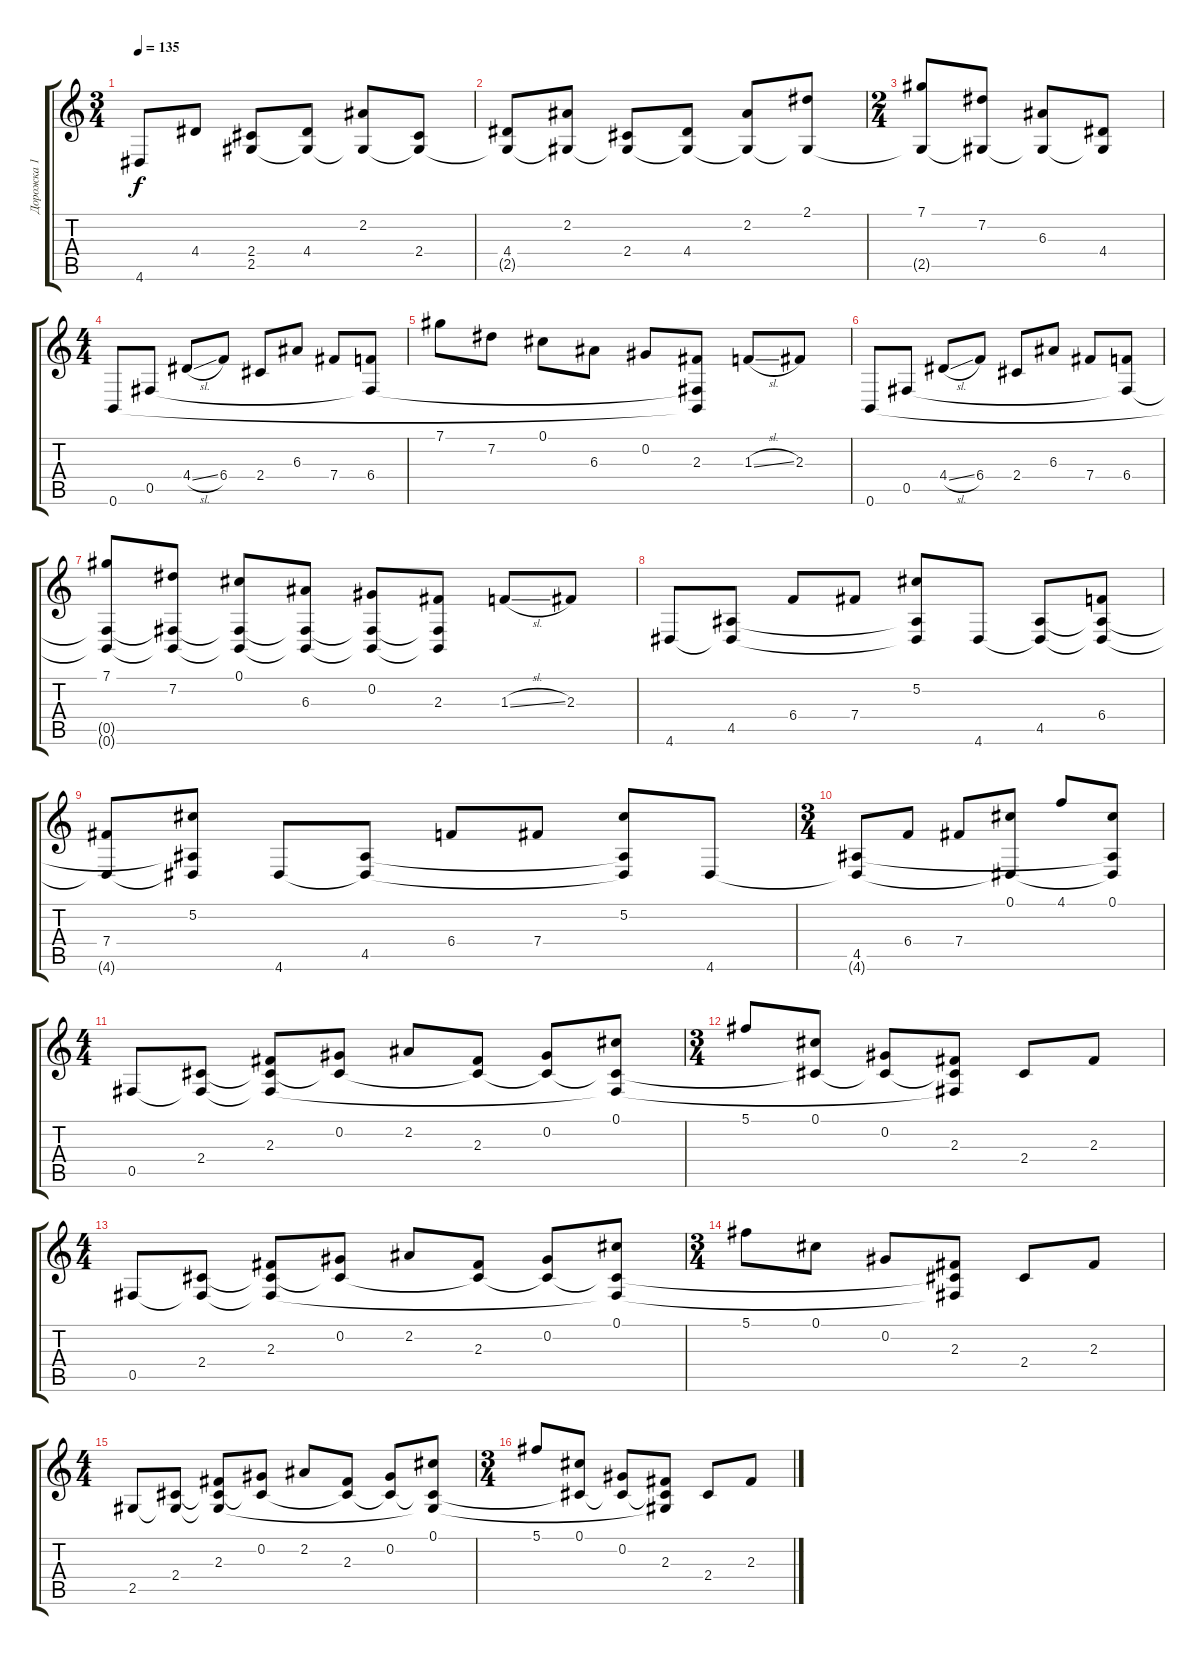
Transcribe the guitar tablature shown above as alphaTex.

\track ("Дорожка 1" "Дорожка 1") {instrument acousticguitarsteel}
\staff {score tabs}
\tuning (Db4 Ab3 E3 B2 Gb2 B1) {hide}
\ts (3 4)
\tempo 135
\clef g2
\ks c
4.6.8{dy f} 4.4.8 (2.4 2.5{t}).8 (4.4 2.5{t}).8 (2.2 2.5{t}).8 (2.4 2.5{t}).8 |
(4.4 2.5{t}).8 (2.2 2.5{t}).8 (2.4 2.5{t}).8 (4.4 2.5{t}).8 (2.2 2.5{t}).8 (2.1 2.5{t}).8 |
\ts (2 4)
(7.1 2.5{t}).8 (7.2 2.5{t}).8 (6.3 2.5{t}).8 (4.4 2.5{t}).8 |
\ts (4 4)
0.6.8 0.5.8 4.4{sl}.8 6.4.8 2.4.8 6.3.8 7.4.8 (6.4 0.5{t}).8 |
7.1.8 7.2.8 0.1.8 6.3.8 0.2.8 (2.3 0.5{t} 0.6{t}).8 1.3{sl}.8 2.3.8 |
0.6.8 0.5.8 4.4{sl}.8 6.4.8 2.4.8 6.3.8 7.4.8 (6.4 0.5{t}).8 |
(7.1 0.5{t} 0.6{t}).8 (7.2 0.5{t} 0.6{t}).8 (0.1 0.5{t} 0.6{t}).8 (6.3 0.5{t} 0.6{t}).8 (0.2 0.5{t} 0.6{t}).8 (2.3 0.5{t} 0.6{t}).8 1.3{sl}.8 2.3.8 |
4.6.8 (4.5 4.6{t}).8 6.4.8 7.4.8 (5.2 4.5{t} 4.6{t}).8 4.6.8 (4.5 4.6{t}).8 (6.4 4.5{t} 4.6{t}).8 |
(7.4 4.6{t}).8 (5.2 4.5{t} 4.6{t}).8 4.6.8 (4.5 4.6{t}).8 6.4.8 7.4.8 (5.2 4.5{t} 4.6{t}).8 4.6.8 |
\ts (3 4)
(4.5 4.6{t}).8 6.4.8 7.4.8 (0.1 4.6{t}).8 4.1.8 (0.1 4.5{t} 4.6{t}).8 |
\ts (4 4)
0.5.8 (2.4 0.5{t}).8 (2.3 2.4{t} 0.5{t}).8 (0.2 2.4{t}).8 2.2.8 (2.3 2.4{t}).8 (0.2 2.4{t}).8 (0.1 2.4{t} 0.5{t}).8 |
\ts (3 4)
5.1.8 (0.1 2.4{t}).8 (0.2 2.4{t}).8 (2.3 2.4{t} 0.5{t}).8 2.4.8 2.3.8 |
\ts (4 4)
0.5.8 (2.4 0.5{t}).8 (2.3 2.4{t} 0.5{t}).8 (0.2 2.4{t}).8 2.2.8 (2.3 2.4{t}).8 (0.2 2.4{t}).8 (0.1 2.4{t} 0.5{t}).8 |
\ts (3 4)
5.1.8 0.1.8 0.2.8 (2.3 2.4{t} 0.5{t}).8 2.4.8 2.3.8 |
\ts (4 4)
2.5.8 (2.4 2.5{t}).8 (2.3 2.4{t} 2.5{t}).8 (0.2 2.4{t}).8 2.2.8 (2.3 2.4{t}).8 (0.2 2.4{t}).8 (0.1 2.4{t} 2.5{t}).8 |
\ts (3 4)
5.1.8 (0.1 2.4{t}).8 (0.2 2.4{t}).8 (2.3 2.4{t} 2.5{t}).8 2.4.8 2.3.8
